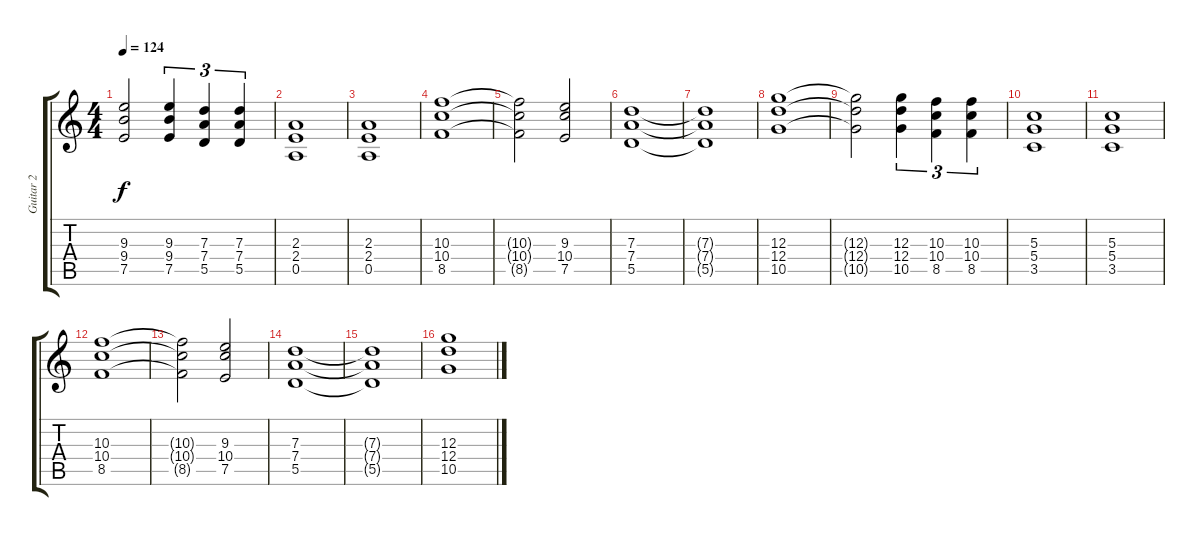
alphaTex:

\track ("Guitar 2" "Guitar 2") {instrument distortionguitar}
\staff {score tabs}
\tuning (E4 B3 G3 D3 A2 E2) {hide}
\ts (4 4)
\tempo 124
\clef g2
\ks c
(9.3{t} 9.4{t} 7.5{t}).2{dy f} (9.3 9.4 7.5).4{tu (3 2)} (7.3 7.4 5.5).4{tu (3 2)} (7.3 7.4 5.5).4{tu (3 2)} |
(2.3 2.4 0.5).1 |
(2.3 2.4 0.5).1 |
\section ("" "")
(10.3 10.4 8.5).1 |
(10.3{t} 10.4{t} 8.5{t}).2 (9.3 10.4 7.5).2 |
(7.3 7.4 5.5).1 |
(7.3{t} 7.4{t} 5.5{t}).1 |
(12.3 12.4 10.5).1 |
(12.3{t} 12.4{t} 10.5{t}).2 (12.3 12.4 10.5).4{tu (3 2)} (10.3 10.4 8.5).4{tu (3 2)} (10.3 10.4 8.5).4{tu (3 2)} |
(5.3 5.4 3.5).1 |
(5.3 5.4 3.5).1 |
\section ("" "")
(10.3 10.4 8.5).1 |
(10.3{t} 10.4{t} 8.5{t}).2 (9.3 10.4 7.5).2 |
(7.3 7.4 5.5).1 |
(7.3{t} 7.4{t} 5.5{t}).1 |
(12.3 12.4 10.5).1
